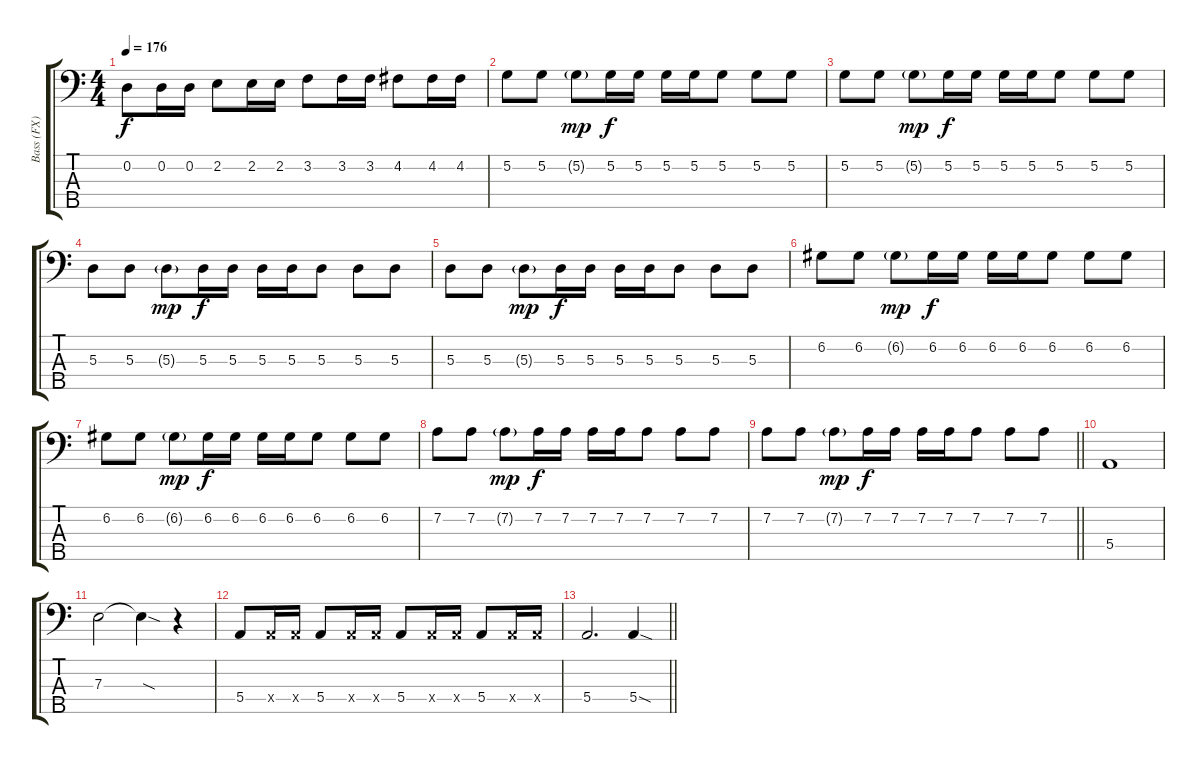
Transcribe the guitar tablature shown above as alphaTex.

\track ("Bass (FX)" "Bass (FX)") {instrument distortionguitar}
\staff {score tabs}
\tuning (G2 D2 A1 E1 B0) {hide}
\ts (4 4)
\tempo 176
\clef f4
\ks c
0.2.8{dy f} 0.2.16 0.2.16 2.2.8 2.2.16 2.2.16 3.2.8 3.2.16 3.2.16 4.2.8 4.2.16 4.2.16 |
5.2.8 5.2.8 5.2{g}.8{dy mp} 5.2.16{dy f} 5.2.16 5.2.16 5.2.16 5.2.8 5.2.8 5.2.8 |
5.2.8 5.2.8 5.2{g}.8{dy mp} 5.2.16{dy f} 5.2.16 5.2.16 5.2.16 5.2.8 5.2.8 5.2.8 |
5.3.8 5.3.8 5.3{g}.8{dy mp} 5.3.16{dy f} 5.3.16 5.3.16 5.3.16 5.3.8 5.3.8 5.3.8 |
5.3.8 5.3.8 5.3{g}.8{dy mp} 5.3.16{dy f} 5.3.16 5.3.16 5.3.16 5.3.8 5.3.8 5.3.8 |
6.2.8 6.2.8 6.2{g}.8{dy mp} 6.2.16{dy f} 6.2.16 6.2.16 6.2.16 6.2.8 6.2.8 6.2.8 |
6.2.8 6.2.8 6.2{g}.8{dy mp} 6.2.16{dy f} 6.2.16 6.2.16 6.2.16 6.2.8 6.2.8 6.2.8 |
7.2.8 7.2.8 7.2{g}.8{dy mp} 7.2.16{dy f} 7.2.16 7.2.16 7.2.16 7.2.8 7.2.8 7.2.8 |
\barLineRight lightlight
7.2.8 7.2.8 7.2{g}.8{dy mp} 7.2.16{dy f} 7.2.16 7.2.16 7.2.16 7.2.8 7.2.8 7.2.8 |
5.4.1 |
7.3.2 7.3{sod t}.4 r.4 |
5.4.8 5.4{x}.16 5.4{x}.16 5.4.8 5.4{x}.16 5.4{x}.16 5.4.8 5.4{x}.16 5.4{x}.16 5.4.8 5.4{x}.16 5.4{x}.16 |
\barLineRight lightlight
5.4.2{d} 5.4{sod}.4
